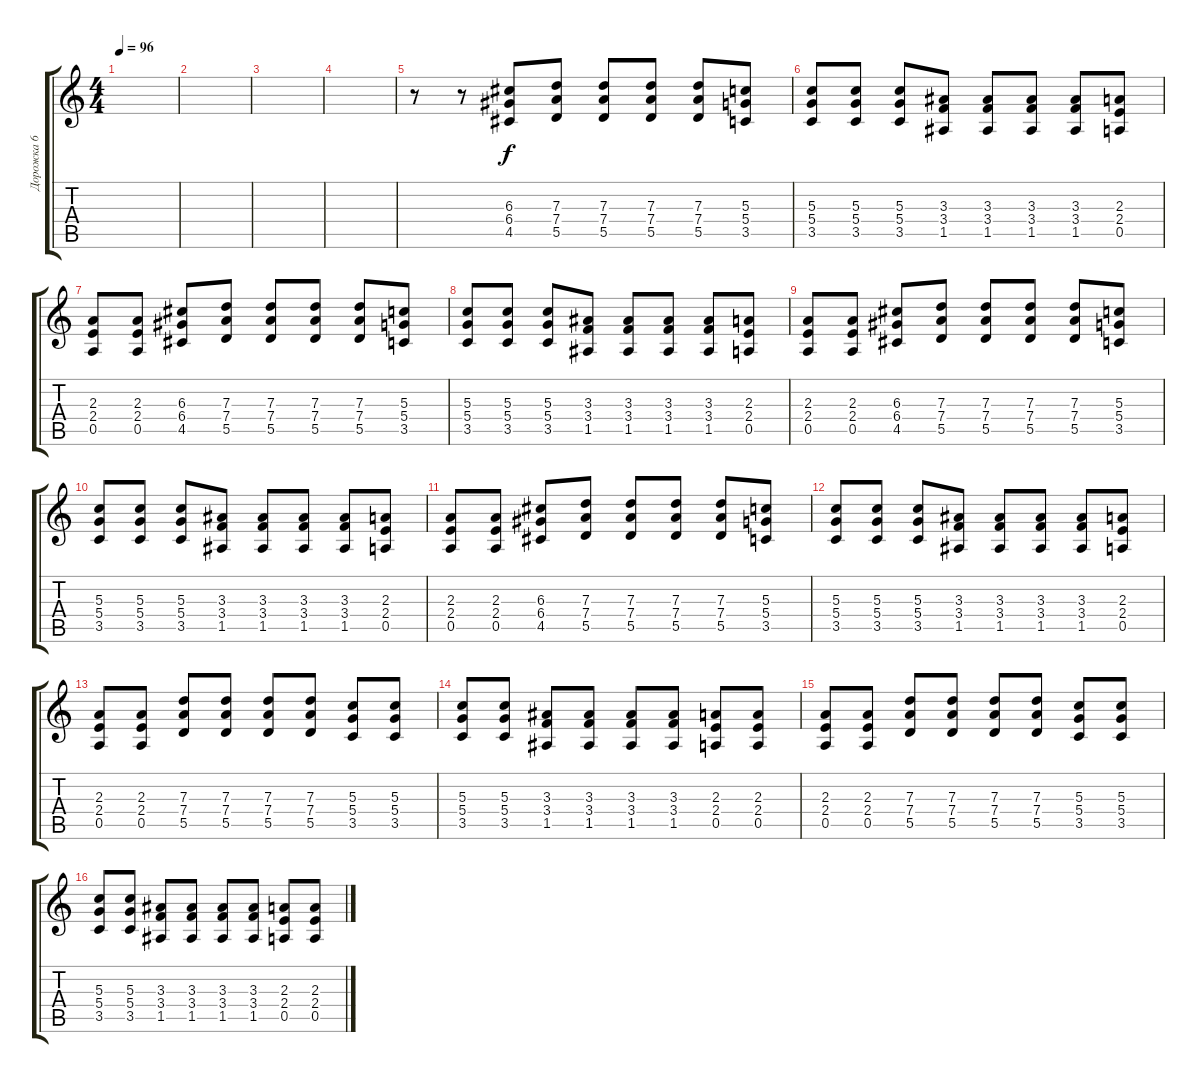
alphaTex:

\track ("Дорожка 6" "Дорожка 6") {instrument overdrivenguitar}
\staff {score tabs}
\tuning (E4 B3 G3 D3 A2 E2) {hide}
\ts (4 4)
\tempo 96
\clef g2
\ks c
|
|
|
|
r.8 r.8 (6.3 6.4 4.5).8 (7.3 7.4 5.5).8 (7.3 7.4 5.5).8 (7.3 7.4 5.5).8 (7.3 7.4 5.5).8 (5.3 5.4 3.5).8 |
(5.3 5.4 3.5).8 (5.3 5.4 3.5).8 (5.3 5.4 3.5).8 (3.3 3.4 1.5).8 (3.3 3.4 1.5).8 (3.3 3.4 1.5).8 (3.3 3.4 1.5).8 (2.3 2.4 0.5).8 |
(2.3 2.4 0.5).8 (2.3 2.4 0.5).8 (6.3 6.4 4.5).8 (7.3 7.4 5.5).8 (7.3 7.4 5.5).8 (7.3 7.4 5.5).8 (7.3 7.4 5.5).8 (5.3 5.4 3.5).8 |
(5.3 5.4 3.5).8 (5.3 5.4 3.5).8 (5.3 5.4 3.5).8 (3.3 3.4 1.5).8 (3.3 3.4 1.5).8 (3.3 3.4 1.5).8 (3.3 3.4 1.5).8 (2.3 2.4 0.5).8 |
(2.3 2.4 0.5).8 (2.3 2.4 0.5).8 (6.3 6.4 4.5).8 (7.3 7.4 5.5).8 (7.3 7.4 5.5).8 (7.3 7.4 5.5).8 (7.3 7.4 5.5).8 (5.3 5.4 3.5).8 |
(5.3 5.4 3.5).8 (5.3 5.4 3.5).8 (5.3 5.4 3.5).8 (3.3 3.4 1.5).8 (3.3 3.4 1.5).8 (3.3 3.4 1.5).8 (3.3 3.4 1.5).8 (2.3 2.4 0.5).8 |
(2.3 2.4 0.5).8 (2.3 2.4 0.5).8 (6.3 6.4 4.5).8 (7.3 7.4 5.5).8 (7.3 7.4 5.5).8 (7.3 7.4 5.5).8 (7.3 7.4 5.5).8 (5.3 5.4 3.5).8 |
(5.3 5.4 3.5).8 (5.3 5.4 3.5).8 (5.3 5.4 3.5).8 (3.3 3.4 1.5).8 (3.3 3.4 1.5).8 (3.3 3.4 1.5).8 (3.3 3.4 1.5).8 (2.3 2.4 0.5).8 |
(2.3 2.4 0.5).8 (2.3 2.4 0.5).8 (7.3 7.4 5.5).8 (7.3 7.4 5.5).8 (7.3 7.4 5.5).8 (7.3 7.4 5.5).8 (5.3 5.4 3.5).8 (5.3 5.4 3.5).8 |
(5.3 5.4 3.5).8 (5.3 5.4 3.5).8 (3.3 3.4 1.5).8 (3.3 3.4 1.5).8 (3.3 3.4 1.5).8 (3.3 3.4 1.5).8 (2.3 2.4 0.5).8 (2.3 2.4 0.5).8 |
(2.3 2.4 0.5).8 (2.3 2.4 0.5).8 (7.3 7.4 5.5).8 (7.3 7.4 5.5).8 (7.3 7.4 5.5).8 (7.3 7.4 5.5).8 (5.3 5.4 3.5).8 (5.3 5.4 3.5).8 |
(5.3 5.4 3.5).8 (5.3 5.4 3.5).8 (3.3 3.4 1.5).8 (3.3 3.4 1.5).8 (3.3 3.4 1.5).8 (3.3 3.4 1.5).8 (2.3 2.4 0.5).8 (2.3 2.4 0.5).8
